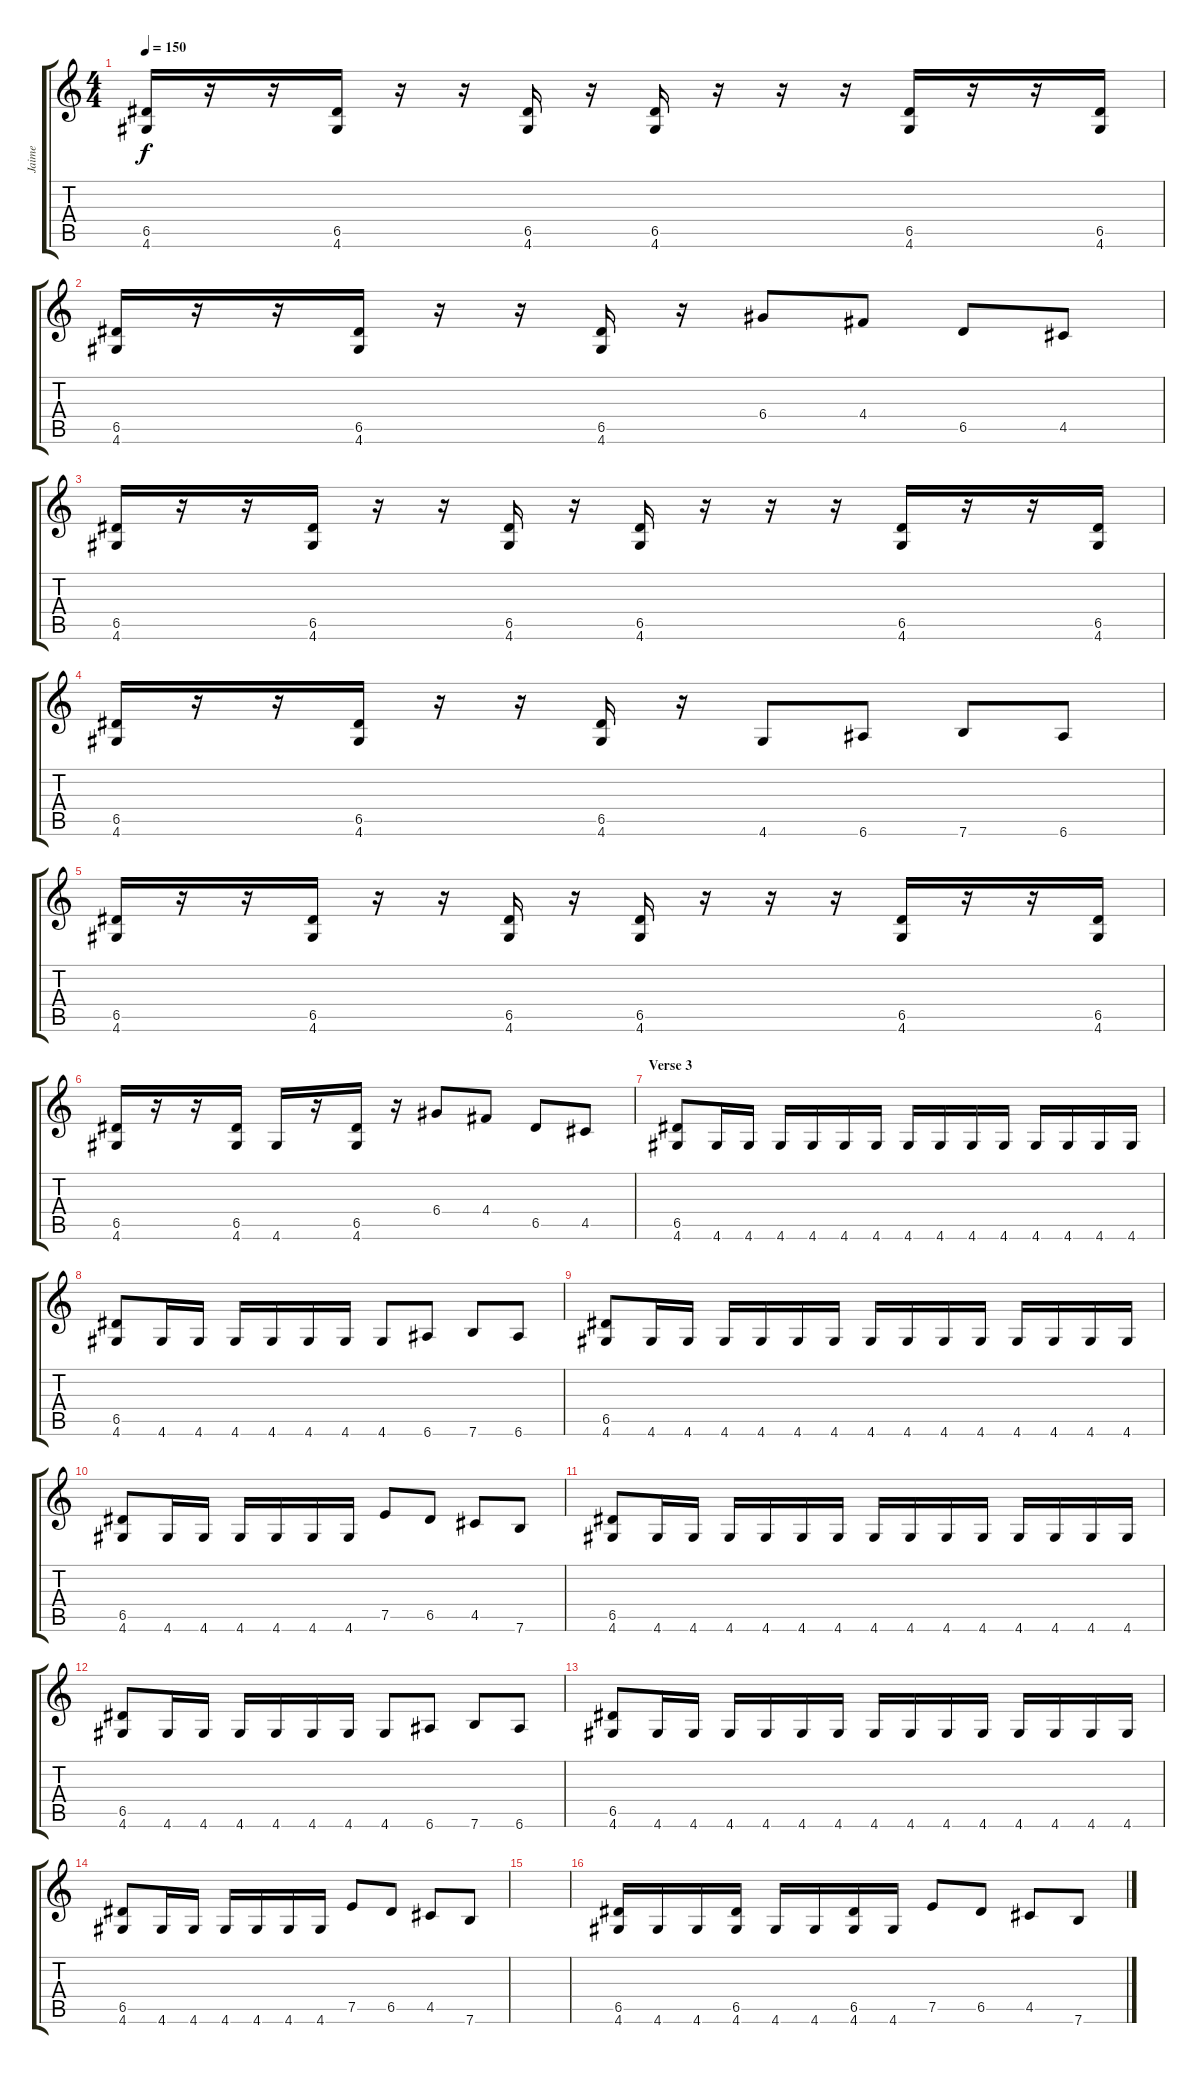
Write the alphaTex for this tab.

\track ("Jaime" "Jaime") {instrument distortionguitar}
\staff {score tabs}
\tuning (E4 B3 G3 D3 A2 E2) {hide}
\ts (4 4)
\tempo 150
\clef g2
\ks c
(6.5 4.6).16{dy f} r.16 r.16 (6.5 4.6).16 r.16 r.16 (6.5 4.6).16 r.16 (6.5 4.6).16 r.16 r.16 r.16 (6.5 4.6).16 r.16 r.16 (6.5 4.6).16 |
(6.5 4.6).16 r.16 r.16 (6.5 4.6).16 r.16 r.16 (6.5 4.6).16 r.16 6.4.8 4.4.8 6.5.8 4.5.8 |
(6.5 4.6).16 r.16 r.16 (6.5 4.6).16 r.16 r.16 (6.5 4.6).16 r.16 (6.5 4.6).16 r.16 r.16 r.16 (6.5 4.6).16 r.16 r.16 (6.5 4.6).16 |
(6.5 4.6).16 r.16 r.16 (6.5 4.6).16 r.16 r.16 (6.5 4.6).16 r.16 4.6.8 6.6.8 7.6.8 6.6.8 |
(6.5 4.6).16 r.16 r.16 (6.5 4.6).16 r.16 r.16 (6.5 4.6).16 r.16 (6.5 4.6).16 r.16 r.16 r.16 (6.5 4.6).16 r.16 r.16 (6.5 4.6).16 |
(6.5 4.6).16 r.16 r.16 (6.5 4.6).16 4.6.16 r.16 (6.5 4.6).16 r.16 6.4.8 4.4.8 6.5.8 4.5.8 |
\section ("" "Verse 3")
(6.5 4.6).8 4.6.16 4.6.16 4.6.16 4.6.16 4.6.16 4.6.16 4.6.16 4.6.16 4.6.16 4.6.16 4.6.16 4.6.16 4.6.16 4.6.16 |
(6.5 4.6).8 4.6.16 4.6.16 4.6.16 4.6.16 4.6.16 4.6.16 4.6.8 6.6.8 7.6.8 6.6.8 |
(6.5 4.6).8 4.6.16 4.6.16 4.6.16 4.6.16 4.6.16 4.6.16 4.6.16 4.6.16 4.6.16 4.6.16 4.6.16 4.6.16 4.6.16 4.6.16 |
(6.5 4.6).8 4.6.16 4.6.16 4.6.16 4.6.16 4.6.16 4.6.16 7.5.8 6.5.8 4.5.8 7.6.8 |
(6.5 4.6).8 4.6.16 4.6.16 4.6.16 4.6.16 4.6.16 4.6.16 4.6.16 4.6.16 4.6.16 4.6.16 4.6.16 4.6.16 4.6.16 4.6.16 |
(6.5 4.6).8 4.6.16 4.6.16 4.6.16 4.6.16 4.6.16 4.6.16 4.6.8 6.6.8 7.6.8 6.6.8 |
(6.5 4.6).8 4.6.16 4.6.16 4.6.16 4.6.16 4.6.16 4.6.16 4.6.16 4.6.16 4.6.16 4.6.16 4.6.16 4.6.16 4.6.16 4.6.16 |
(6.5 4.6).8 4.6.16 4.6.16 4.6.16 4.6.16 4.6.16 4.6.16 7.5.8 6.5.8 4.5.8 7.6.8 |
|
(6.5 4.6).16 4.6.16 4.6.16 (6.5 4.6).16 4.6.16 4.6.16 (6.5 4.6).16 4.6.16 7.5.8 6.5.8 4.5.8 7.6.8
